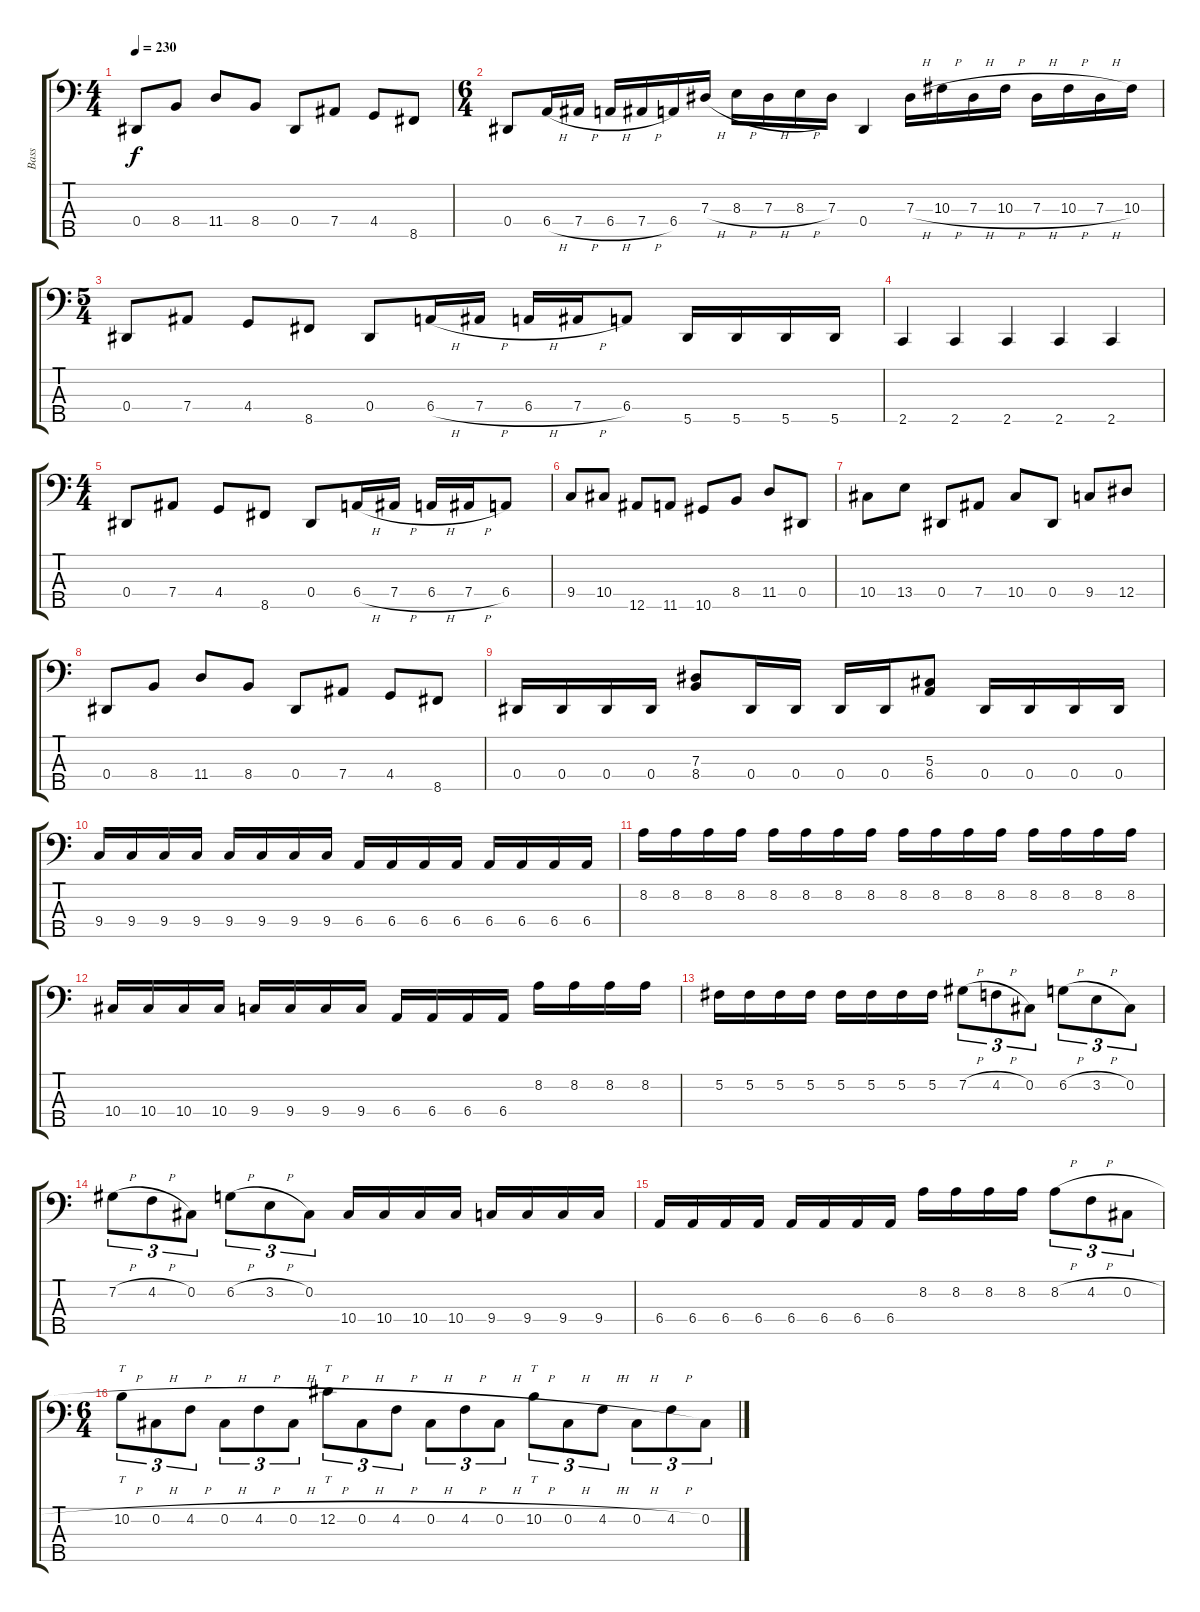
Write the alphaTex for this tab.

\track ("Bass" "Bass") {instrument electricbassfinger}
\staff {score tabs}
\tuning (Gb2 Db2 Ab1 Eb1 Bb0) {hide}
\ts (4 4)
\tempo 230
\clef f4
\ks c
0.4.8{dy f} 8.4.8 11.4.8 8.4.8 0.4.8 7.4.8 4.4.8 8.5.8 |
\ts (6 4)
0.4.8 6.4{h}.16 7.4{h}.16 6.4{h}.16 7.4{h}.16 6.4.16 7.3{h}.16 8.3{h}.16 7.3{h}.16 8.3{h}.16 7.3.16 0.4.4 7.3{h}.16 10.3{h}.16 7.3{h}.16 10.3{h}.16 7.3{h}.16 10.3{h}.16 7.3{h}.16 10.3.16 |
\ts (5 4)
0.4.8 7.4.8 4.4.8 8.5.8 0.4.8 6.4{h}.16 7.4{h}.16 6.4{h}.16 7.4{h}.16 6.4.8 5.5.16 5.5.16 5.5.16 5.5.16 |
2.5.4 2.5.4 2.5.4 2.5.4 2.5.4 |
\ts (4 4)
0.4.8 7.4.8 4.4.8 8.5.8 0.4.8 6.4{h}.16 7.4{h}.16 6.4{h}.16 7.4{h}.16 6.4.8 |
9.4.8 10.4.8 12.5.8 11.5.8 10.5.8 8.4.8 11.4.8 0.4.8 |
10.4.8 13.4.8 0.4.8 7.4.8 10.4.8 0.4.8 9.4.8 12.4.8 |
0.4.8 8.4.8 11.4.8 8.4.8 0.4.8 7.4.8 4.4.8 8.5.8 |
0.4.16 0.4.16 0.4.16 0.4.16 (7.3 8.4).8 0.4.16 0.4.16 0.4.16 0.4.16 (5.3 6.4).8 0.4.16 0.4.16 0.4.16 0.4.16 |
9.4.16 9.4.16 9.4.16 9.4.16 9.4.16 9.4.16 9.4.16 9.4.16 6.4.16 6.4.16 6.4.16 6.4.16 6.4.16 6.4.16 6.4.16 6.4.16 |
8.2.16 8.2.16 8.2.16 8.2.16 8.2.16 8.2.16 8.2.16 8.2.16 8.2.16 8.2.16 8.2.16 8.2.16 8.2.16 8.2.16 8.2.16 8.2.16 |
10.4.16 10.4.16 10.4.16 10.4.16 9.4.16 9.4.16 9.4.16 9.4.16 6.4.16 6.4.16 6.4.16 6.4.16 8.2.16 8.2.16 8.2.16 8.2.16 |
5.2.16 5.2.16 5.2.16 5.2.16 5.2.16 5.2.16 5.2.16 5.2.16 7.2{h}.8{tu (3 2)} 4.2{h}.8{tu (3 2)} 0.2.8{tu (3 2)} 6.2{h}.8{tu (3 2)} 3.2{h}.8{tu (3 2)} 0.2.8{tu (3 2)} |
7.2{h}.8{tu (3 2)} 4.2{h}.8{tu (3 2)} 0.2.8{tu (3 2)} 6.2{h}.8{tu (3 2)} 3.2{h}.8{tu (3 2)} 0.2.8{tu (3 2)} 10.4.16 10.4.16 10.4.16 10.4.16 9.4.16 9.4.16 9.4.16 9.4.16 |
6.4.16 6.4.16 6.4.16 6.4.16 6.4.16 6.4.16 6.4.16 6.4.16 8.2.16 8.2.16 8.2.16 8.2.16 8.2{h}.8{tu (3 2)} 4.2{h}.8{tu (3 2)} 0.2{h}.8{tu (3 2)} |
\ts (6 4)
10.2{h}.8{tt tu (3 2)} 0.2{h}.8{tu (3 2)} 4.2{h}.8{tu (3 2)} 0.2{h}.8{tu (3 2)} 4.2{h}.8{tu (3 2)} 0.2{h}.8{tu (3 2)} 12.2{h}.8{tt tu (3 2)} 0.2{h}.8{tu (3 2)} 4.2{h}.8{tu (3 2)} 0.2{h}.8{tu (3 2)} 4.2{h}.8{tu (3 2)} 0.2{h}.8{tu (3 2)} 10.2{h}.8{tt tu (3 2)} 0.2{h}.8{tu (3 2)} 4.2{h}.8{tu (3 2)} 0.2{h}.8{tu (3 2)} 4.2{h}.8{tu (3 2)} 0.2.8{tu (3 2)}
